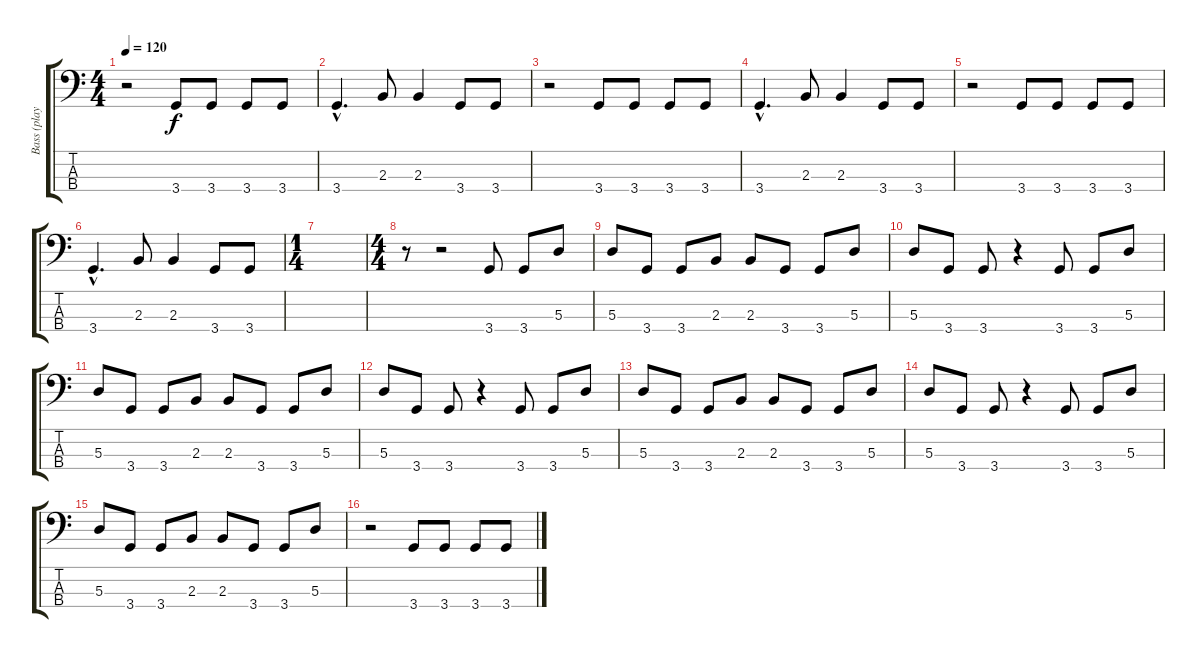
\track ("Bass (played by 'The Rod ' )" "Bass (play") {instrument electricbassfinger}
\staff {score tabs}
\tuning (G2 D2 A1 E1) {hide}
\ts (4 4)
\tempo 120
\clef f4
\ks c
r.2{dy f} 3.4.8 3.4.8 3.4.8 3.4.8 |
3.4{hac}.4{d} 2.3.8 2.3.4 3.4.8 3.4.8 |
r.2 3.4.8 3.4.8 3.4.8 3.4.8 |
3.4{hac}.4{d} 2.3.8 2.3.4 3.4.8 3.4.8 |
r.2 3.4.8 3.4.8 3.4.8 3.4.8 |
3.4{hac}.4{d} 2.3.8 2.3.4 3.4.8 3.4.8 |
\ts (1 4)
|
\ts (4 4)
r.8 r.2 3.4.8 3.4.8 5.3.8 |
5.3.8 3.4.8 3.4.8 2.3.8 2.3.8 3.4.8 3.4.8 5.3.8 |
5.3.8 3.4.8 3.4.8 r.4 3.4.8 3.4.8 5.3.8 |
5.3.8 3.4.8 3.4.8 2.3.8 2.3.8 3.4.8 3.4.8 5.3.8 |
5.3.8 3.4.8 3.4.8 r.4 3.4.8 3.4.8 5.3.8 |
5.3.8 3.4.8 3.4.8 2.3.8 2.3.8 3.4.8 3.4.8 5.3.8 |
5.3.8 3.4.8 3.4.8 r.4 3.4.8 3.4.8 5.3.8 |
5.3.8 3.4.8 3.4.8 2.3.8 2.3.8 3.4.8 3.4.8 5.3.8 |
r.2 3.4.8 3.4.8 3.4.8 3.4.8
